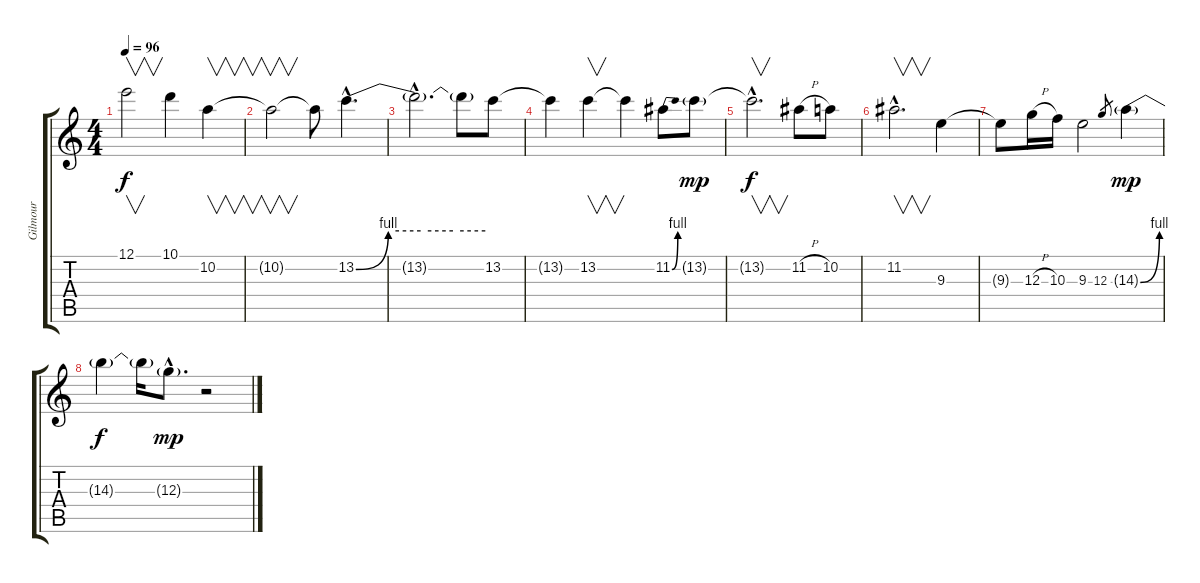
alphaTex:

\track ("Gilmour" "Gilmour") {instrument distortionguitar}
\staff {score tabs}
\tuning (E4 B3 G3 D3 A2 E2) {hide}
\ts (4 4)
\tempo 96
\clef g2
\ks c
12.1.2{v dy f instrument distortionguitar} 10.1.4 10.2.4{v} |
10.2{t}.2{v} 10.2{t}.8 13.2{be (custom 0 0 15 4 30 4 45 4 60 4) hac}.4{d} |
13.2{hac t}.2{d} 13.2{t}.8 13.2.8 |
13.2{t}.4 13.2.4{v} 13.2{t}.4 11.2{be (bend 0 0 60 4)}.8 13.2{g}.8{dy mp} |
13.2{hac t}.2{v d dy f} 11.2{h}.8 10.2.8 |
11.2{hac}.2{v d} 9.3.4 |
9.3{t}.8 12.3{h}.16 10.3.16 9.3.2 12.3.8{gr} 14.3{be (bend 0 0 60 4) g}.4{dy mp} |
14.3{t}.4{dy f} 14.3{t}.16 12.3{g hac}.8{d dy mp} r.2
